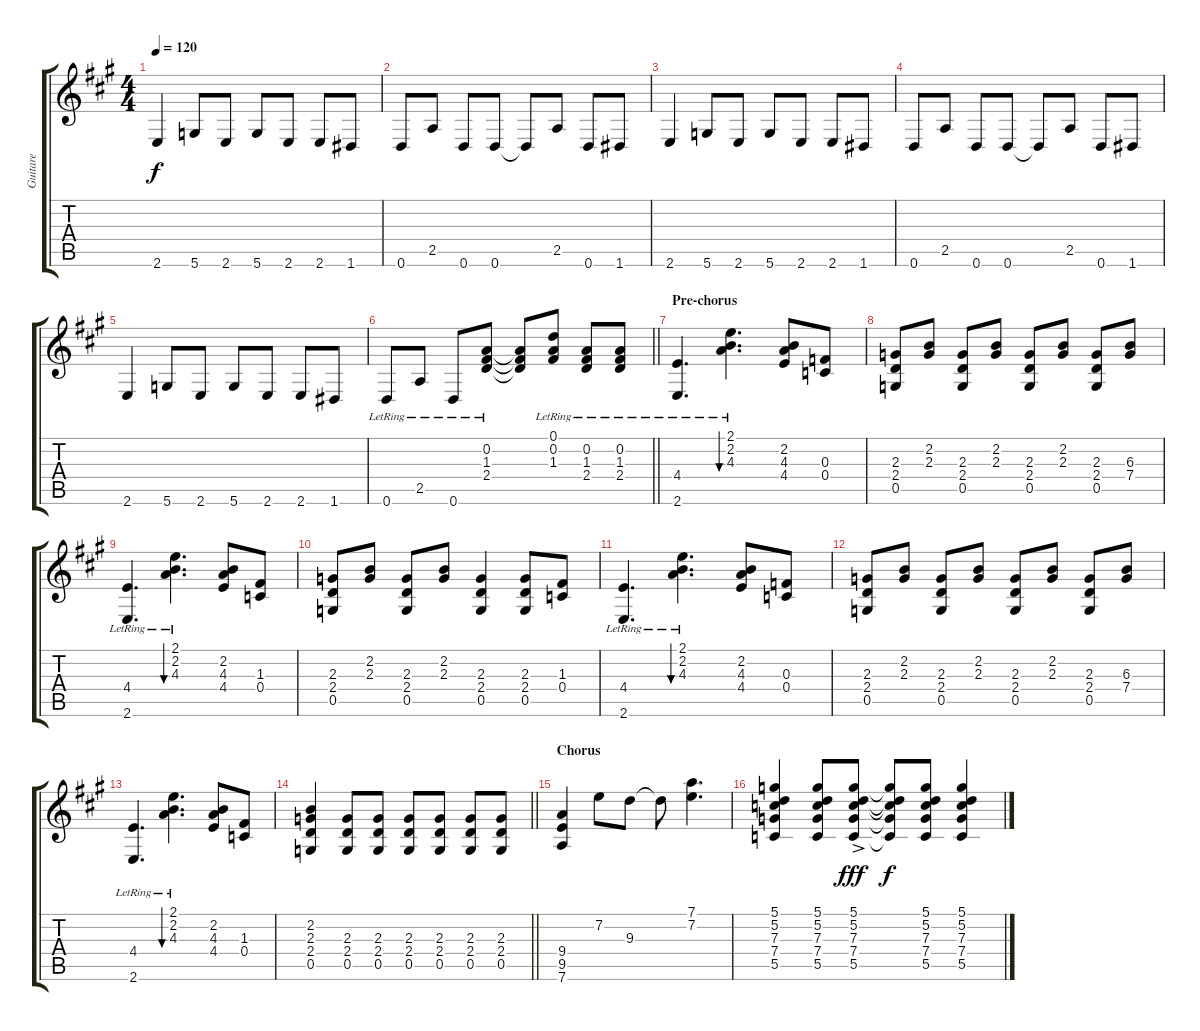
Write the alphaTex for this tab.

\track ("Guitare" "Guitare") {instrument electricguitarclean}
\staff {score tabs}
\tuning (D4 A3 F3 C3 G2 D2) {hide}
\ts (4 4)
\tempo 120
\clef g2
\ks a
2.6.4{dy f} 5.6.8 2.6.8 5.6.8 2.6.8 2.6.8 1.6.8 |
0.6.8 2.5.8 0.6.8 0.6.8 0.6{t}.8 2.5.8 0.6.8 1.6.8 |
2.6.4 5.6.8 2.6.8 5.6.8 2.6.8 2.6.8 1.6.8 |
0.6.8 2.5.8 0.6.8 0.6.8 0.6{t}.8 2.5.8 0.6.8 1.6.8 |
2.6.4 5.6.8 2.6.8 5.6.8 2.6.8 2.6.8 1.6.8 |
\barLineRight lightlight
0.6{lr}.8 2.5{lr}.8 0.6{lr}.8 (0.2{lr} 1.3{lr} 2.4{lr}).8 (0.2{t} 1.3{t} 2.4{t}).8 (0.1{lr} 0.2{lr} 1.3{lr}).8 (0.2{lr} 1.3{lr} 2.4{lr}).8 (0.2{lr} 1.3{lr} 2.4{lr}).8 |
\section ("" "Pre-chorus")
(4.4{lr} 2.6{lr}).4{d} (2.1{lr} 2.2{lr} 4.3{lr}).4{d bu 60} (2.2 4.3 4.4).8 (0.3 0.4).8 |
(2.3 2.4 0.5).8 (2.2 2.3).8 (2.3 2.4 0.5).8 (2.2 2.3).8 (2.3 2.4 0.5).8 (2.2 2.3).8 (2.3 2.4 0.5).8 (6.3 7.4).8 |
(4.4{lr} 2.6{lr}).4{d} (2.1{lr} 2.2{lr} 4.3{lr}).4{d bu 60} (2.2 4.3 4.4).8 (1.3 0.4).8 |
(2.3 2.4 0.5).8 (2.2 2.3).8 (2.3 2.4 0.5).8 (2.2 2.3).8 (2.3 2.4 0.5).4 (2.3 2.4 0.5).8 (1.3 0.4).8 |
(4.4{lr} 2.6{lr}).4{d} (2.1{lr} 2.2{lr} 4.3{lr}).4{d bu 60} (2.2 4.3 4.4).8 (0.3 0.4).8 |
(2.3 2.4 0.5).8 (2.2 2.3).8 (2.3 2.4 0.5).8 (2.2 2.3).8 (2.3 2.4 0.5).8 (2.2 2.3).8 (2.3 2.4 0.5).8 (6.3 7.4).8 |
(4.4{lr} 2.6{lr}).4{d} (2.1{lr} 2.2{lr} 4.3{lr}).4{d bu 60} (2.2 4.3 4.4).8 (1.3 0.4).8 |
\barLineRight lightlight
(2.2 2.3 2.4 0.5).4 (2.3 2.4 0.5).8 (2.3 2.4 0.5).8 (2.3 2.4 0.5).8 (2.3 2.4 0.5).8 (2.3 2.4 0.5).8 (2.3 2.4 0.5).8 |
\section ("" "Chorus")
(9.4 9.5 7.6).4 7.2.8 9.3.8 9.3{t}.8 (7.1 7.2).4{d} |
(5.1 5.2 7.3 7.4 5.5).4 (5.1 5.2 7.3 7.4 5.5).8 (5.1{ac} 5.2{ac} 7.3{ac} 7.4{ac} 5.5{ac}).8{dy fff} (5.1{t} 5.2{t} 7.3{t} 7.4{t} 5.5{t}).8{dy f} (5.1 5.2 7.3 7.4 5.5).8 (5.1 5.2 7.3 7.4 5.5).4
